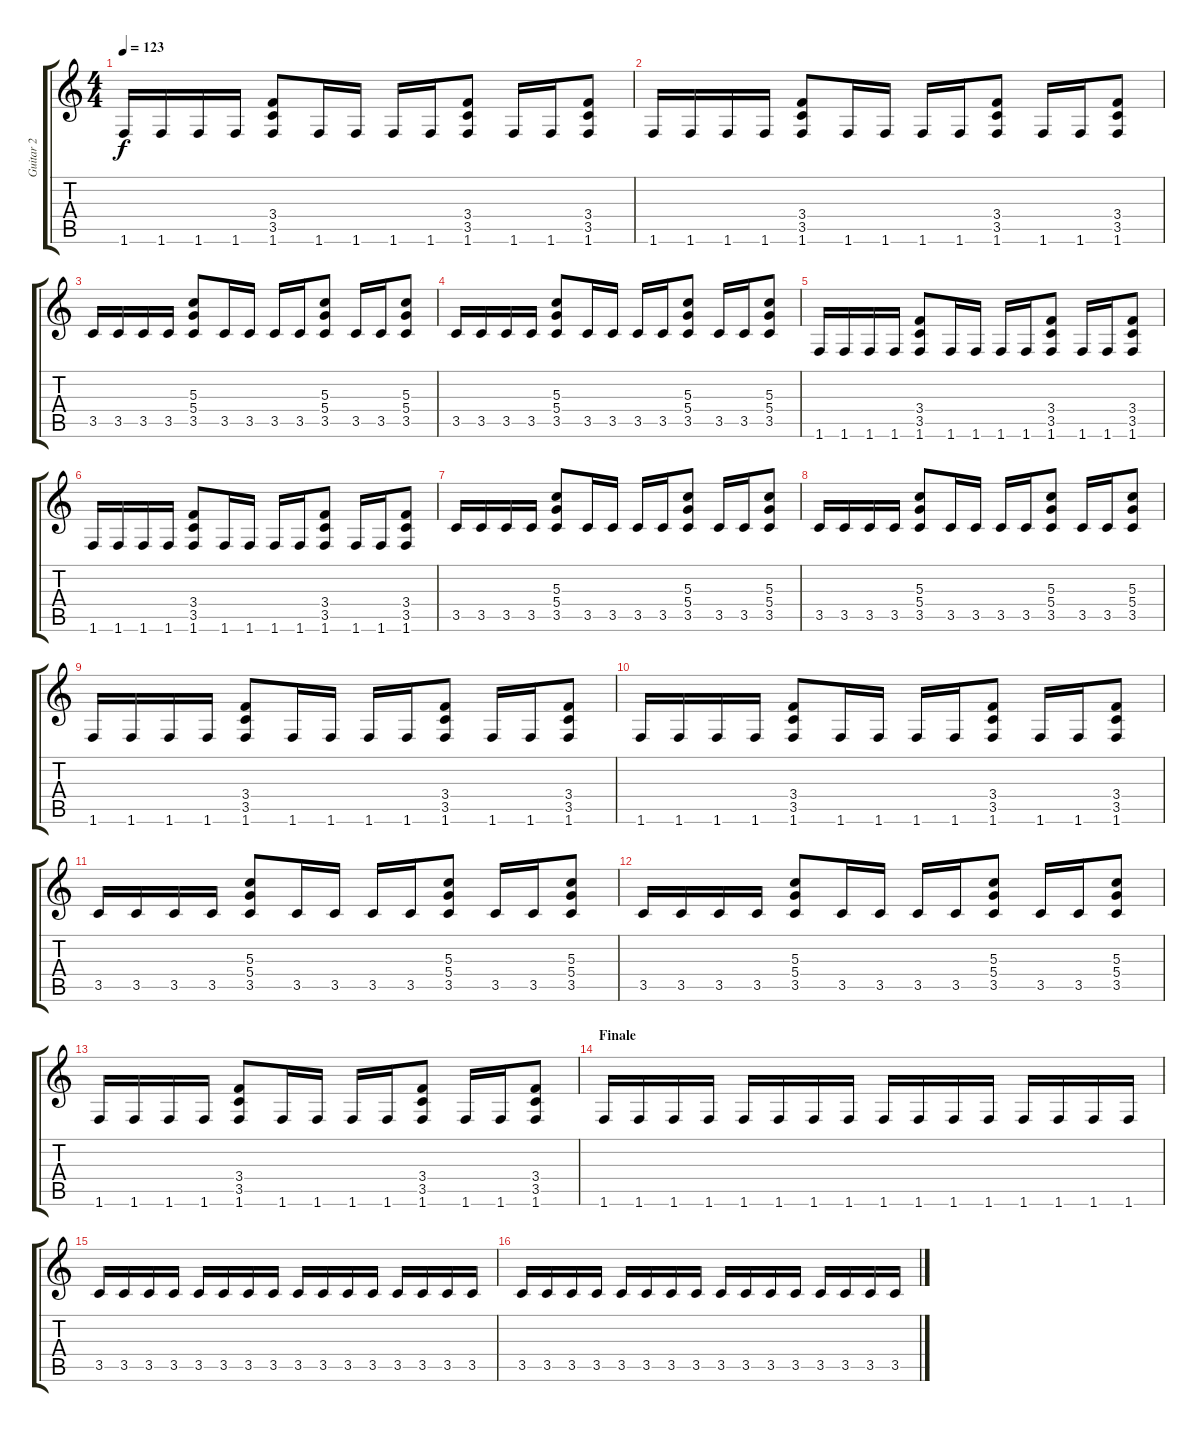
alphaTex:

\track ("Guitar 2" "Guitar 2") {instrument distortionguitar}
\staff {score tabs}
\tuning (E4 B3 G3 D3 A2 E2) {hide}
\ts (4 4)
\tempo 123
\clef g2
\ks c
1.6.16{dy f} 1.6.16 1.6.16 1.6.16 (3.4 3.5 1.6).8 1.6.16 1.6.16 1.6.16 1.6.16 (3.4 3.5 1.6).8 1.6.16 1.6.16 (3.4 3.5 1.6).8 |
1.6.16 1.6.16 1.6.16 1.6.16 (3.4 3.5 1.6).8 1.6.16 1.6.16 1.6.16 1.6.16 (3.4 3.5 1.6).8 1.6.16 1.6.16 (3.4 3.5 1.6).8 |
3.5.16 3.5.16 3.5.16 3.5.16 (5.3 5.4 3.5).8 3.5.16 3.5.16 3.5.16 3.5.16 (5.3 5.4 3.5).8 3.5.16 3.5.16 (5.3 5.4 3.5).8 |
3.5.16 3.5.16 3.5.16 3.5.16 (5.3 5.4 3.5).8 3.5.16 3.5.16 3.5.16 3.5.16 (5.3 5.4 3.5).8 3.5.16 3.5.16 (5.3 5.4 3.5).8 |
1.6.16 1.6.16 1.6.16 1.6.16 (3.4 3.5 1.6).8 1.6.16 1.6.16 1.6.16 1.6.16 (3.4 3.5 1.6).8 1.6.16 1.6.16 (3.4 3.5 1.6).8 |
1.6.16 1.6.16 1.6.16 1.6.16 (3.4 3.5 1.6).8 1.6.16 1.6.16 1.6.16 1.6.16 (3.4 3.5 1.6).8 1.6.16 1.6.16 (3.4 3.5 1.6).8 |
3.5.16 3.5.16 3.5.16 3.5.16 (5.3 5.4 3.5).8 3.5.16 3.5.16 3.5.16 3.5.16 (5.3 5.4 3.5).8 3.5.16 3.5.16 (5.3 5.4 3.5).8 |
3.5.16 3.5.16 3.5.16 3.5.16 (5.3 5.4 3.5).8 3.5.16 3.5.16 3.5.16 3.5.16 (5.3 5.4 3.5).8 3.5.16 3.5.16 (5.3 5.4 3.5).8 |
1.6.16 1.6.16 1.6.16 1.6.16 (3.4 3.5 1.6).8 1.6.16 1.6.16 1.6.16 1.6.16 (3.4 3.5 1.6).8 1.6.16 1.6.16 (3.4 3.5 1.6).8 |
1.6.16 1.6.16 1.6.16 1.6.16 (3.4 3.5 1.6).8 1.6.16 1.6.16 1.6.16 1.6.16 (3.4 3.5 1.6).8 1.6.16 1.6.16 (3.4 3.5 1.6).8 |
3.5.16 3.5.16 3.5.16 3.5.16 (5.3 5.4 3.5).8 3.5.16 3.5.16 3.5.16 3.5.16 (5.3 5.4 3.5).8 3.5.16 3.5.16 (5.3 5.4 3.5).8 |
3.5.16 3.5.16 3.5.16 3.5.16 (5.3 5.4 3.5).8 3.5.16 3.5.16 3.5.16 3.5.16 (5.3 5.4 3.5).8 3.5.16 3.5.16 (5.3 5.4 3.5).8 |
1.6.16 1.6.16 1.6.16 1.6.16 (3.4 3.5 1.6).8 1.6.16 1.6.16 1.6.16 1.6.16 (3.4 3.5 1.6).8 1.6.16 1.6.16 (3.4 3.5 1.6).8 |
\section ("" "Finale")
1.6.16 1.6.16 1.6.16 1.6.16 1.6.16 1.6.16 1.6.16 1.6.16 1.6.16 1.6.16 1.6.16 1.6.16 1.6.16 1.6.16 1.6.16 1.6.16 |
3.5.16 3.5.16 3.5.16 3.5.16 3.5.16 3.5.16 3.5.16 3.5.16 3.5.16 3.5.16 3.5.16 3.5.16 3.5.16 3.5.16 3.5.16 3.5.16 |
3.5.16 3.5.16 3.5.16 3.5.16 3.5.16 3.5.16 3.5.16 3.5.16 3.5.16 3.5.16 3.5.16 3.5.16 3.5.16 3.5.16 3.5.16 3.5.16
